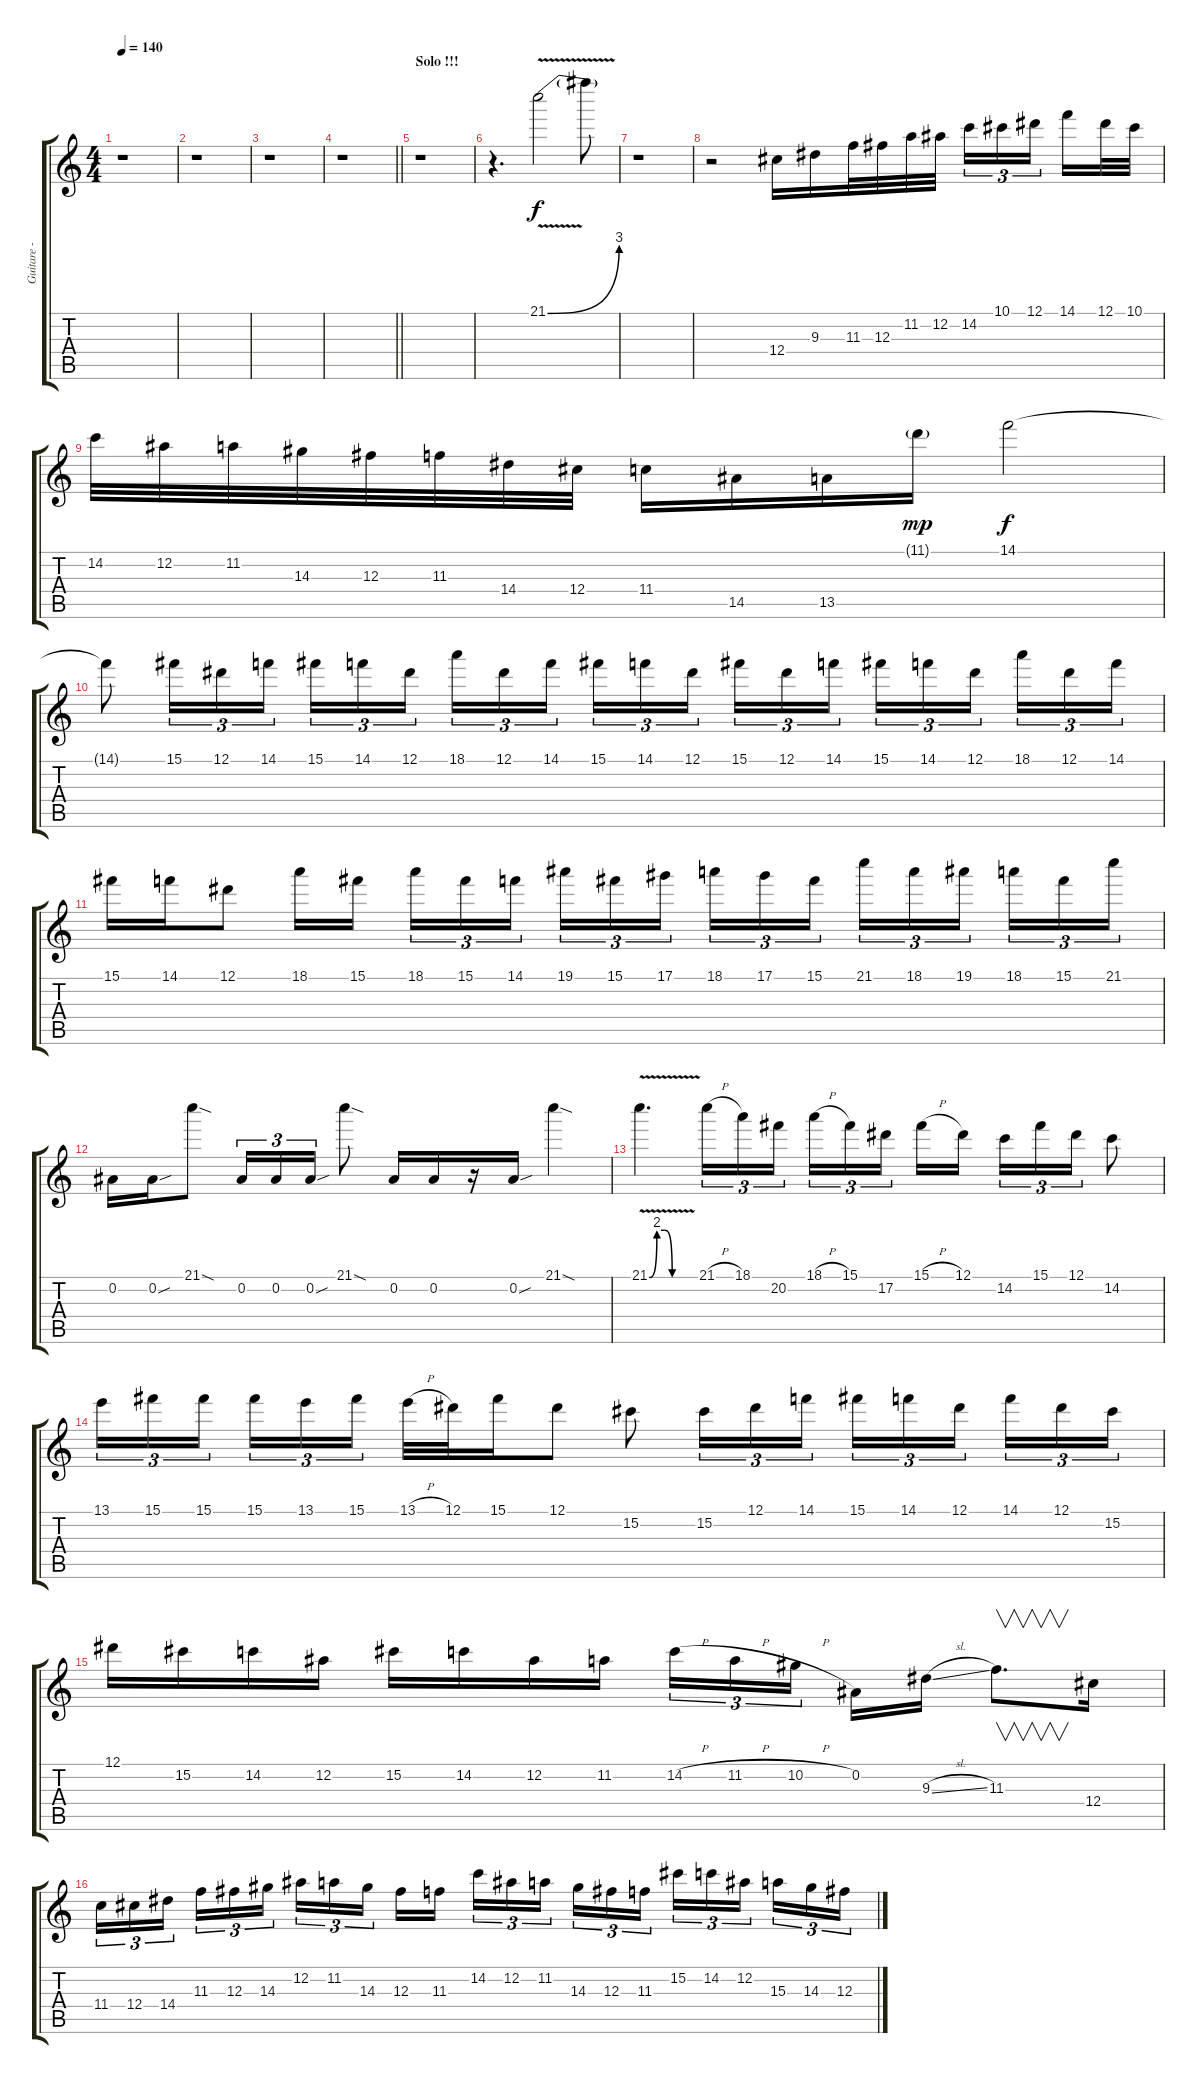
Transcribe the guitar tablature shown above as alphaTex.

\track ("Guitare - Yngwie Malmsteen" "Guitare - ") {instrument overdrivenguitar}
\staff {score tabs}
\tuning (Eb4 Bb3 Gb3 Db3 Ab2 Eb2) {hide}
\ts (4 4)
\tempo 140
\clef g2
\ks c
r.1{dy f} |
r.1 |
r.1 |
\barLineRight lightlight
r.1 |
\section ("" "Solo !!!")
r.1 |
r.4{d} 21.1{be (bend 0 0 60 12) v}.2 21.1{t}.8 |
r.1 |
r.2 12.4.16 9.3.16 11.3.32 12.3.32 11.2.32 12.2.32 14.2.16{tu (3 2)} 10.1.16{tu (3 2)} 12.1.16{tu (3 2) beam splitsecondary} 14.1.16 12.1.32 10.1.32 |
14.2.32 12.2.32 11.2.32 14.3.32 12.3.32 11.3.32 14.4.32 12.4.32 11.4.16 14.5.16 13.5.16 11.1{g}.16{dy mp} 14.1.2{dy f} |
14.1{t}.8 15.1.16{tu (3 2)} 12.1.16{tu (3 2)} 14.1.16{tu (3 2)} 15.1.16{tu (3 2)} 14.1.16{tu (3 2)} 12.1.16{tu (3 2) beam splitsecondary} 18.1.16{tu (3 2)} 12.1.16{tu (3 2)} 14.1.16{tu (3 2)} 15.1.16{tu (3 2)} 14.1.16{tu (3 2)} 12.1.16{tu (3 2) beam splitsecondary} 15.1.16{tu (3 2)} 12.1.16{tu (3 2)} 14.1.16{tu (3 2)} 15.1.16{tu (3 2)} 14.1.16{tu (3 2)} 12.1.16{tu (3 2) beam splitsecondary} 18.1.16{tu (3 2)} 12.1.16{tu (3 2)} 14.1.16{tu (3 2)} |
15.1.16 14.1.16 12.1.8 18.1.16 15.1.16{beam splitsecondary} 18.1.16{tu (3 2)} 15.1.16{tu (3 2)} 14.1.16{tu (3 2)} 19.1.16{tu (3 2)} 15.1.16{tu (3 2)} 17.1.16{tu (3 2) beam splitsecondary} 18.1.16{tu (3 2)} 17.1.16{tu (3 2)} 15.1.16{tu (3 2)} 21.1.16{tu (3 2)} 18.1.16{tu (3 2)} 19.1.16{tu (3 2) beam splitsecondary} 18.1.16{tu (3 2)} 15.1.16{tu (3 2)} 21.1.16{tu (3 2)} |
0.2.16 0.2{sou}.16 21.1{sod}.8 0.2.16{tu (3 2)} 0.2.16{tu (3 2)} 0.2{sou}.16{tu (3 2)} 21.1{sod}.8 0.2.16 0.2.16 r.16 0.2{sou}.16 21.1{sod}.4 |
21.1{be (custom 0 0 10 8 20 8 30 0 60 0) v}.4{d} 21.1{h}.16{tu (3 2)} 18.1.16{tu (3 2)} 20.2.16{tu (3 2)} 18.1{h}.16{tu (3 2)} 15.1.16{tu (3 2)} 17.2.16{tu (3 2) beam splitsecondary} 15.1{h}.16 12.1.16 14.2.16{tu (3 2)} 15.1.16{tu (3 2)} 12.1.16{tu (3 2)} 14.2.8 |
13.1.16{tu (3 2)} 15.1.16{tu (3 2)} 15.1.16{tu (3 2) beam splitsecondary} 15.1.16{tu (3 2)} 13.1.16{tu (3 2)} 15.1.16{tu (3 2)} 13.1{h}.32 12.1.32 15.1.16 12.1.8 15.2.8 15.2.16{tu (3 2)} 12.1.16{tu (3 2)} 14.1.16{tu (3 2)} 15.1.16{tu (3 2)} 14.1.16{tu (3 2)} 12.1.16{tu (3 2) beam splitsecondary} 14.1.16{tu (3 2)} 12.1.16{tu (3 2)} 15.2.16{tu (3 2)} |
12.1.16 15.2.16 14.2.16 12.2.16 15.2.16 14.2.16 12.2.16 11.2.16 14.2{h}.16{tu (3 2)} 11.2{h}.16{tu (3 2)} 10.2{h}.16{tu (3 2) beam splitsecondary} 0.2.16 9.3{sl}.16 11.3.8{v d} 12.4.16 |
11.4.16{tu (3 2)} 12.4.16{tu (3 2)} 14.4.16{tu (3 2) beam splitsecondary} 11.3.16{tu (3 2)} 12.3.16{tu (3 2)} 14.3.16{tu (3 2)} 12.2.16{tu (3 2)} 11.2.16{tu (3 2)} 14.3.16{tu (3 2) beam splitsecondary} 12.3.16 11.3.16 14.2.16{tu (3 2)} 12.2.16{tu (3 2)} 11.2.16{tu (3 2) beam splitsecondary} 14.3.16{tu (3 2)} 12.3.16{tu (3 2)} 11.3.16{tu (3 2)} 15.2.16{tu (3 2)} 14.2.16{tu (3 2)} 12.2.16{tu (3 2) beam splitsecondary} 15.3.16{tu (3 2)} 14.3.16{tu (3 2)} 12.3.16{tu (3 2)}
